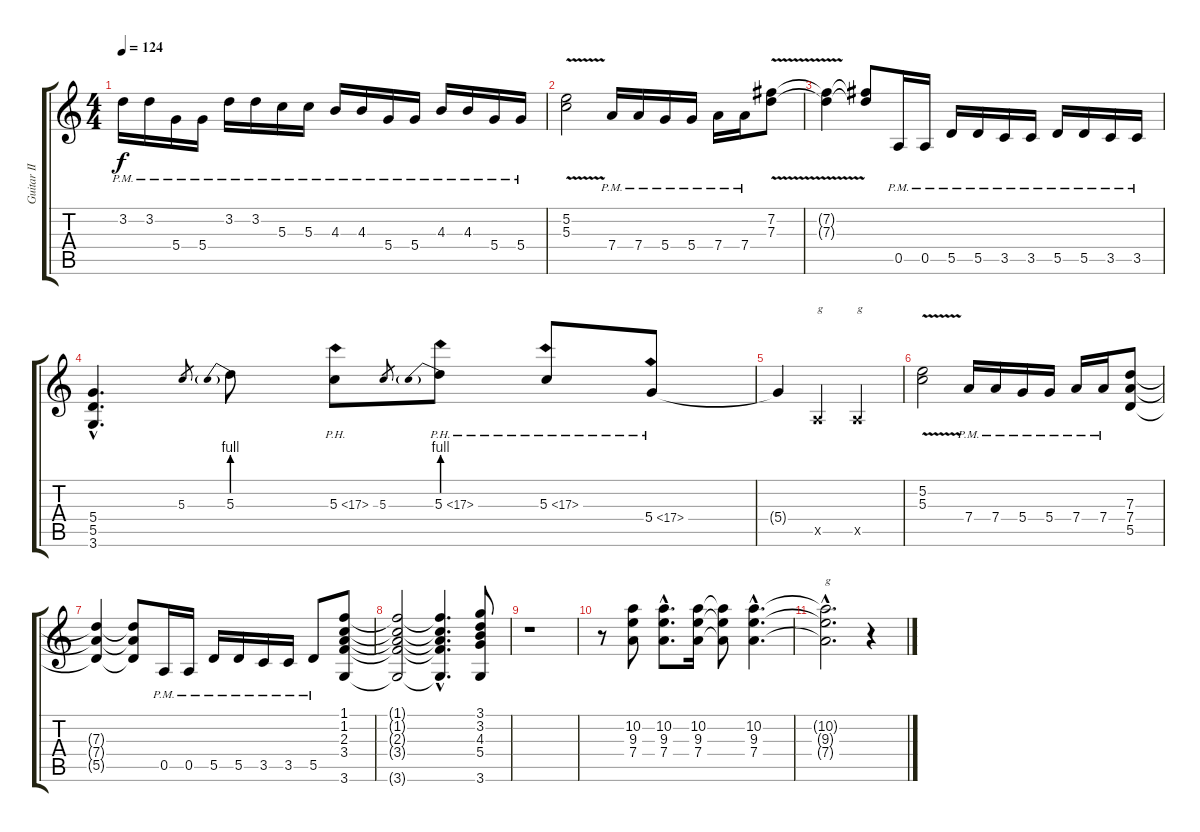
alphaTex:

\track ("Guitar II" "Guitar II") {instrument distortionguitar}
\staff {score tabs}
\tuning (E4 B3 G3 D3 A2 E2) {hide}
\ts (4 4)
\tempo 124
\clef g2
\ks aminor
3.2{pm}.16{dy f} 3.2{pm}.16 5.4{pm}.16 5.4{pm}.16 3.2{pm}.16 3.2{pm}.16 5.3{pm}.16 5.3{pm}.16 4.3{pm}.16 4.3{pm}.16 5.4{pm}.16 5.4{pm}.16 4.3{pm}.16 4.3{pm}.16 5.4{pm}.16 5.4{pm}.16 |
(5.2{v} 5.3{v}).2 7.4{pm}.16 7.4{pm}.16 5.4{pm}.16 5.4{pm}.16 7.4{pm}.16 7.4{pm}.16 (7.2{v} 7.3{v}).8 |
(7.2{t} 7.3{t}).4 (7.2{t} 7.3{t}).8 0.5{pm}.16 0.5{pm}.16 5.5{pm}.16 5.5{pm}.16 3.5{pm}.16 3.5{pm}.16 5.5{pm}.16 5.5{pm}.16 3.5{pm}.16 3.5{pm}.16 |
(5.4{hac} 5.5{hac} 3.6{hac}).4{d} 5.3.8{gr} 5.3{be (prebend 0 4 60 4)}.8 5.3{ph 12}.8 5.3.8{gr} 5.3{be (prebend 0 4 60 4) ph 12}.8 5.3{ph 12}.8 5.4{ph 12}.8 |
5.4{t}.4 0.5{x}.4{txt "g"} 0.5{x}.2{txt "g"} |
(5.2{v} 5.3{v}).2 7.4{pm}.16 7.4{pm}.16 5.4{pm}.16 5.4{pm}.16 7.4{pm}.16 7.4{pm}.16 (7.3 7.4 5.5).8 |
(7.3{t} 7.4{t} 5.5{t}).4 (7.3{t} 7.4{t} 5.5{t}).8 0.5{pm}.16 0.5{pm}.16 5.5{pm}.16 5.5{pm}.16 3.5{pm}.16 3.5{pm}.16 5.5{pm}.8 (1.1 1.2 2.3 3.4 3.6).8 |
(1.1{t} 1.2{t} 2.3{t} 3.4{t} 3.6{t}).2 (1.1{hac t} 1.2{hac t} 2.3{hac t} 3.4{hac t} 3.6{hac t}).4{d} (3.1 3.2 4.3 5.4 3.6).8 |
r.1 |
r.8 (10.2 9.3 7.4).8 (10.2{hac} 9.3{hac} 7.4{hac}).8{d} (10.2 9.3 7.4).16 (10.2{t} 9.3{t} 7.4{t}).8 (10.2{hac} 9.3{hac} 7.4{hac}).4{d} |
(10.2{hac t} 9.3{hac t} 7.4{hac t}).2{d txt "g"} r.4
